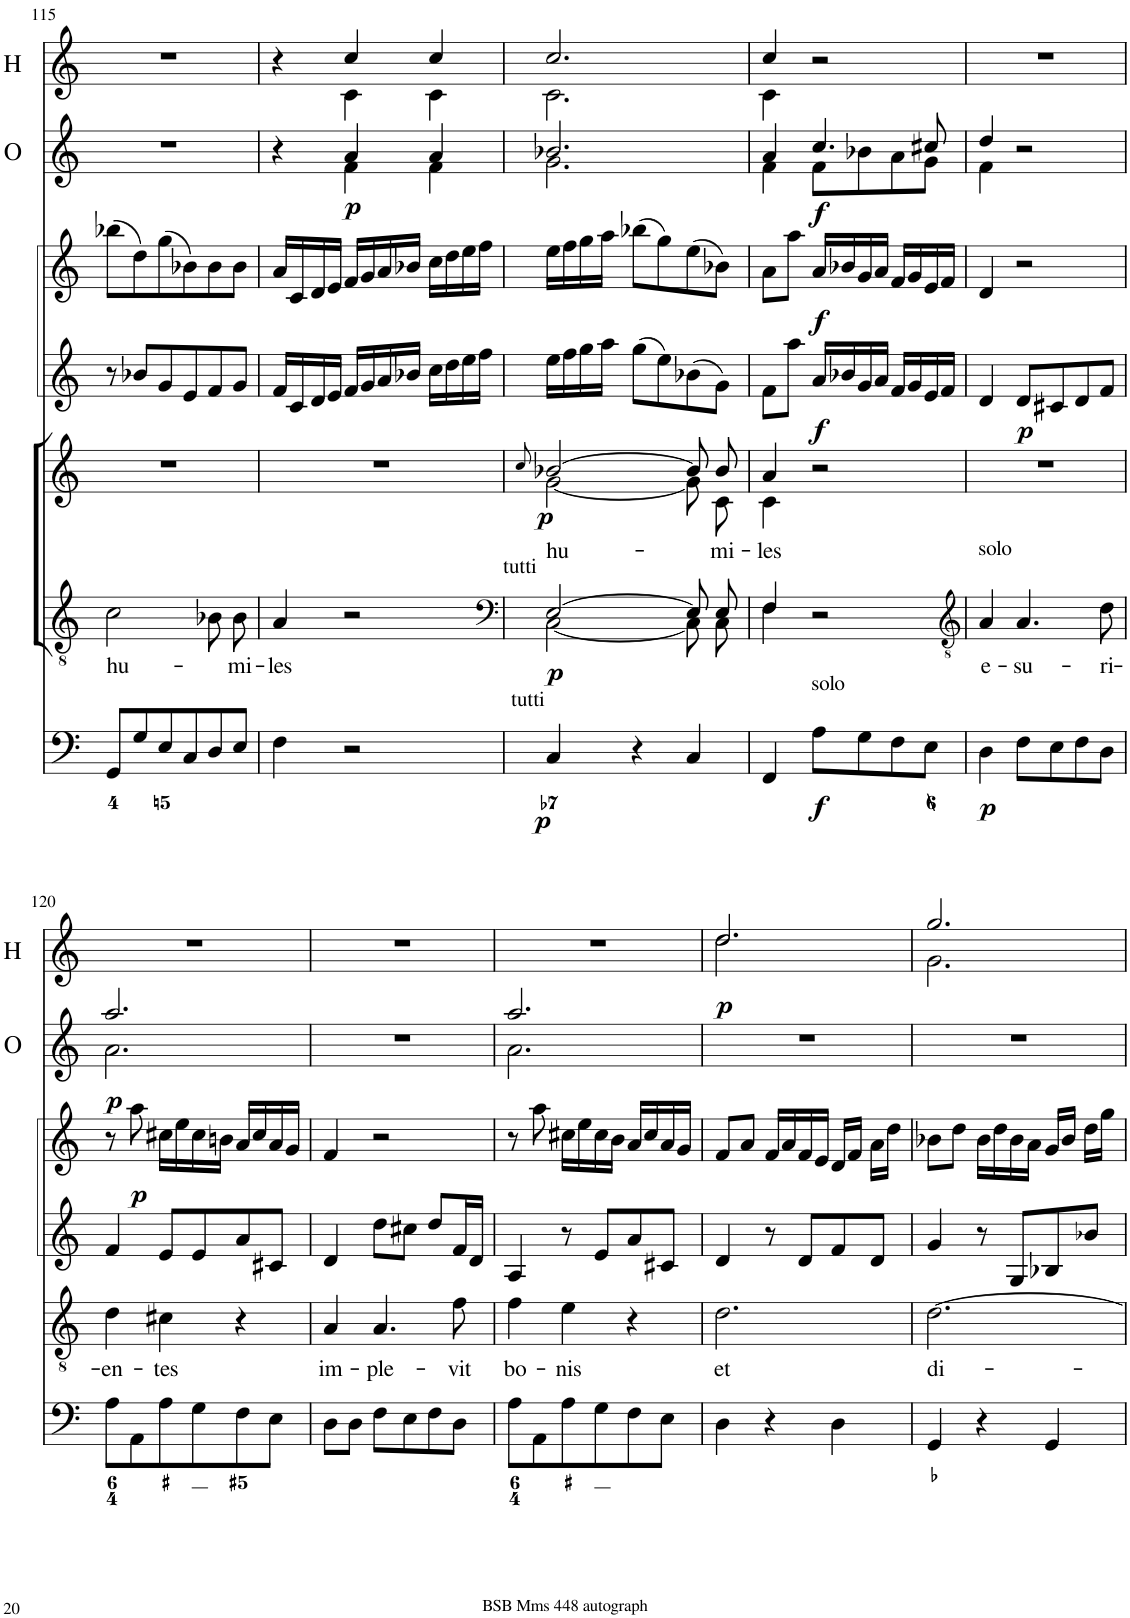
**kern	**dynam	**kern	**text	**dynam	**kern	**text	**dynam	**kern	**dynam	**kern	**dynam	**kern	**dynam	**kern	**dynam
*part7	*part7	*part6	*part6	*part6	*part5	*part5	*part5	*part4	*part4	*part3	*part3	*part2	*part2	*part1	*part1
*staff7	*staff7	*staff6	*staff6	*staff6	*staff5	*staff5	*staff5	*staff4	*staff4	*staff3	*staff3	*staff2	*staff2	*staff1	*staff1
*I"Organ	*	*I"Bass	*	*	*I"Soprano	*	*	*I"Violin	*	*I"Violin	*	*I"Oboi	*	*I"Corni	*
*	*	*	*	*	*	*	*	*I'Vln	*	*I'Vln	*	*I'O	*	*	*
!!LO:PB:g=z
*clefF4	*	*clefGv2	*	*	*clefG2	*	*	*clefG2	*	*clefG2	*	*clefG2	*	*clefG2	*
*	*	*	*	*	*	*	*	*	*	*	*	*	*	*Trd7c12	*
*k[]	*	*k[]	*	*	*k[]	*	*	*k[]	*	*k[]	*	*k[]	*	*k[]	*
*M3/4	*	*M3/4	*	*	*M3/4	*	*	*M3/4	*	*M3/4	*	*M3/4	*	*M3/4	*
=115	=115	=115	=115	=115	=115	=115	=115	=115	=115	=115	=115	=115	=115	=115	=115
!	!	!	!LO:LY:b	!	!	!	!	!	!	!	!	!	!	!	!
8GG/L	.	2c\	hu-	.	2.r	.	.	8r	.	(8bb-X\L	.	2.r	.	2.r	.
8G/	.	.	.	.	.	.	.	8b-X/L	.	8dd\)	.	.	.	.	.
8E/	.	.	.	.	.	.	.	8g/	.	(8gg\	.	.	.	.	.
8C/	.	.	.	.	.	.	.	8e/	.	8b-X\)	.	.	.	.	.
8D/	.	8B-X\L	.	.	.	.	.	8f/	.	8b-\	.	.	.	.	.
!	!	!	!LO:LY:b	!	!	!	!	!	!	!	!	!	!	!	!
8E/J	.	8B-\J	-mi-	.	.	.	.	8g/J	.	8b-\J	.	.	.	.	.
=116	=116	=116	=116	=116	=116	=116	=116	=116	=116	=116	=116	=116	=116	=116	=116
!	!	!	!LO:LY:b	!	!	!	!	!	!	!	!	!	!	!	!
*	*	*	*	*	*	*	*	*	*	*	*	*^	*	*^	*
4F\	.	4A/	-les	.	2.r	.	.	16f/LL	.	16a/LL	.	4r	4ryy	.	4r	4ryy	.
.	.	.	.	.	.	.	.	16c/	.	16c/	.	.	.	.	.	.	.
.	.	.	.	.	.	.	.	16d/	.	16d/	.	.	.	.	.	.	.
.	.	.	.	.	.	.	.	16e/JJ	.	16e/JJ	.	.	.	.	.	.	.
!	!	!	!	!	!	!	!	!	!	!	!	!	!	!LO:DY:b	!	!	!
2r	.	2r	.	.	.	.	.	16f/LL	.	16f/LL	.	4a/	4f\	p	4cc/	4c\	.
.	.	.	.	.	.	.	.	16g/	.	16g/	.	.	.	.	.	.	.
.	.	.	.	.	.	.	.	16a/	.	16a/	.	.	.	.	.	.	.
.	.	.	.	.	.	.	.	16b-X/JJ	.	16b-X/JJ	.	.	.	.	.	.	.
.	.	.	.	.	.	.	.	16cc\LL	.	16cc\LL	.	4a/	4f\	.	4cc/	4c\	.
.	.	.	.	.	.	.	.	16dd\	.	16dd\	.	.	.	.	.	.	.
.	.	.	.	.	.	.	.	16ee\	.	16ee\	.	.	.	.	.	.	.
.	.	.	.	.	.	.	.	16ff\JJ	.	16ff\JJ	.	.	.	.	.	.	.
=117	=117	=117	=117	=117	=117	=117	=117	=117	=117	=117	=117	=117	=117	=117	=117	=117	=117
*	*	*clefF4	*	*	*	*	*	*	*	*	*	*	*	*	*	*	*
.	.	.	.	.	8qcc/	.	.	.	.	.	.	.	.	.	.	.	.
*	*	*^	*	*	*^	*	*	*	*	*	*	*	*	*	*	*	*
!	!	!LO:TX:a:t=tutti	!	!	!	!	!	!	!	!	!	!	!	!	!	!	!	!	!
!LO:TX:a:t=tutti	!	!	!	!	!	!	!	!	!	!	!	!	!	!	!	!	!	!	!
!	!LO:DY:b	!	!	!	!LO:DY:b	!	!	!LO:LY:b	!LO:DY:b	!	!	!	!	!	!	!	!	!	!
4C/	p	[2E/	[2C\	.	p	[2b-X/	[2g\	hu-	p	16ee\LL	.	16ee\LL	.	2.b-X/	2.g\	.	2.cc/	2.c\	.
.	.	.	.	.	.	.	.	.	.	16ff\	.	16ff\	.	.	.	.	.	.	.
.	.	.	.	.	.	.	.	.	.	16gg\	.	16gg\	.	.	.	.	.	.	.
.	.	.	.	.	.	.	.	.	.	16aa\JJ	.	16aa\JJ	.	.	.	.	.	.	.
4r	.	.	.	.	.	.	.	.	.	(8gg\L	.	(8bb-X\L	.	.	.	.	.	.	.
.	.	.	.	.	.	.	.	.	.	8ee\)	.	8gg\)	.	.	.	.	.	.	.
4C/	.	8E/L]	8C\L]	.	.	8b-/L]	8g\L]	.	.	(8b-X\	.	(8ee\	.	.	.	.	.	.	.
!	!	!	!	!	!	!	!	!LO:LY:b	!	!	!	!	!	!	!	!	!	!	!
.	.	8E/J	8C\J	.	.	8b-/J	8c\J	-mi-	.	8g\J)	.	8b-X\J)	.	.	.	.	.	.	.
=118	=118	=118	=118	=118	=118	=118	=118	=118	=118	=118	=118	=118	=118	=118	=118	=118	=118	=118	=118
!	!	!	!	!	!	!	!	!LO:LY:b	!	!	!	!	!	!	!	!	!	!	!
4FF/	.	4F/	4F\	.	.	4a/	4c\	-les	.	8f\L	.	8a\L	.	4a/	4f\	.	4cc/	4c\	.
.	.	.	.	.	.	.	.	.	.	8aa\J	.	8aa\J	.	.	.	.	.	.	.
!LO:TX:a:t=solo	!	!	!	!	!	!	!	!	!	!	!	!	!	!	!	!	!	!	!
!	!LO:DY:b	!	!	!	!	!	!	!	!	!	!LO:DY:b	!	!LO:DY:b	!	!	!LO:DY:b	!	!	!
8A\L	f	2r	2ryy	.	.	2r	2ryy	.	.	16a/LL	f	16a/LL	f	4.cc/	8f\L	f	2r	2ryy	.
.	.	.	.	.	.	.	.	.	.	16b-X/	.	16b-X/	.	.	.	.	.	.	.
8G\	.	.	.	.	.	.	.	.	.	16g/	.	16g/	.	.	8b-X\	.	.	.	.
.	.	.	.	.	.	.	.	.	.	16a/JJ	.	16a/JJ	.	.	.	.	.	.	.
8F\	.	.	.	.	.	.	.	.	.	16f/LL	.	16f/LL	.	.	8a\	.	.	.	.
.	.	.	.	.	.	.	.	.	.	16g/	.	16g/	.	.	.	.	.	.	.
8E\J	.	.	.	.	.	.	.	.	.	16e/	.	16e/	.	8cc#X/	8g\J	.	.	.	.
.	.	.	.	.	.	.	.	.	.	16f/JJ	.	16f/JJ	.	.	.	.	.	.	.
*	*	*v	*v	*	*	*	*	*	*	*	*	*	*	*	*	*	*v	*v	*
*	*	*	*	*	*v	*v	*	*	*	*	*	*	*	*	*	*	*
=119	=119	=119	=119	=119	=119	=119	=119	=119	=119	=119	=119	=119	=119	=119	=119	=119
*	*	*clefGv2	*	*	*	*	*	*	*	*	*	*	*	*	*	*
!	!	!LO:TX:a:t=solo	!	!	!	!	!	!	!	!	!	!	!	!	!	!
!	!LO:DY:b	!	!LO:LY:b	!	!	!	!	!	!	!	!	!	!	!	!	!
4D\	p	4A/	e-	.	2.r	.	.	4d/	.	4d/	.	4dd/	4f\	.	2.r	.
!	!	!	!LO:LY:b	!	!	!	!	!	!LO:DY:b	!	!	!	!	!	!	!
8F\L	.	4.A/	-su-	.	.	.	.	8d/L	p	2r	.	2r	2ryy	.	.	.
8E\	.	.	.	.	.	.	.	8c#X/	.	.	.	.	.	.	.	.
8F\	.	.	.	.	.	.	.	8d/	.	.	.	.	.	.	.	.
!	!	!	!LO:LY:b	!	!	!	!	!	!	!	!	!	!	!	!	!
8D\J	.	8d\	-ri-	.	.	.	.	8f/J	.	.	.	.	.	.	.	.
!!LO:LB:g=z
=120	=120	=120	=120	=120	=120	=120	=120	=120	=120	=120	=120	=120	=120	=120	=120	=120
!	!	!	!LO:LY:b	!	!	!	!	!	!	!	!	!	!	!LO:DY:b	!	!
8A\L	.	4d\	-en-	.	2.r	.	.	4f/	.	8r	.	2.aa/	2.a\	p	2.r	.
!	!	!	!	!	!	!	!	!	!	!	!LO:DY:b	!	!	!	!	!
8AA\	.	.	.	.	.	.	.	.	.	8aa\	p	.	.	.	.	.
!	!	!	!LO:LY:b	!	!	!	!	!	!	!	!	!	!	!	!	!
8A\	.	4c#X\	-tes	.	.	.	.	8e/L	.	16cc#X\LL	.	.	.	.	.	.
.	.	.	.	.	.	.	.	.	.	16ee\	.	.	.	.	.	.
8G\	.	.	.	.	.	.	.	8e/	.	16cc#\	.	.	.	.	.	.
.	.	.	.	.	.	.	.	.	.	16bn\JJ	.	.	.	.	.	.
8F\	.	4r	.	.	.	.	.	8a/	.	16a/LL	.	.	.	.	.	.
.	.	.	.	.	.	.	.	.	.	16cc#/	.	.	.	.	.	.
8E\J	.	.	.	.	.	.	.	8c#X/J	.	16a/	.	.	.	.	.	.
.	.	.	.	.	.	.	.	.	.	16g/JJ	.	.	.	.	.	.
*	*	*	*	*	*	*	*	*	*	*	*	*v	*v	*	*	*
=121	=121	=121	=121	=121	=121	=121	=121	=121	=121	=121	=121	=121	=121	=121	=121
!	!	!	!LO:LY:b	!	!	!	!	!	!	!	!	!	!	!	!
8D\L	.	4A/	im-	.	2.r	.	.	4d/	.	4f/	.	2.r	.	2.r	.
8D\J	.	.	.	.	.	.	.	.	.	.	.	.	.	.	.
!	!	!	!LO:LY:b	!	!	!	!	!	!	!	!	!	!	!	!
8F\L	.	4.A/	-ple-	.	.	.	.	8dd\L	.	2r	.	.	.	.	.
8E\	.	.	.	.	.	.	.	8cc#X\J	.	.	.	.	.	.	.
8F\	.	.	.	.	.	.	.	8dd/L	.	.	.	.	.	.	.
!	!	!	!LO:LY:b	!	!	!	!	!	!	!	!	!	!	!	!
8D\J	.	8f\	-vit	.	.	.	.	16f/L	.	.	.	.	.	.	.
.	.	.	.	.	.	.	.	16d/JJ	.	.	.	.	.	.	.
=122	=122	=122	=122	=122	=122	=122	=122	=122	=122	=122	=122	=122	=122	=122	=122
!	!	!	!LO:LY:b	!	!	!	!	!	!	!	!	!	!	!	!
*	*	*	*	*	*	*	*	*	*	*	*	*^	*	*	*
8A\L	.	4f\	bo-	.	2.r	.	.	4A/	.	8r	.	2.aa/	2.a\	.	2.r	.
8AA\	.	.	.	.	.	.	.	.	.	8aa\	.	.	.	.	.	.
!	!	!	!LO:LY:b	!	!	!	!	!	!	!	!	!	!	!	!	!
8A\	.	4e\	-nis	.	.	.	.	8r	.	16cc#X\LL	.	.	.	.	.	.
.	.	.	.	.	.	.	.	.	.	16ee\	.	.	.	.	.	.
8G\	.	.	.	.	.	.	.	8e/L	.	16cc#\	.	.	.	.	.	.
.	.	.	.	.	.	.	.	.	.	16b\JJ	.	.	.	.	.	.
8F\	.	4r	.	.	.	.	.	8a/	.	16a/LL	.	.	.	.	.	.
.	.	.	.	.	.	.	.	.	.	16cc#/	.	.	.	.	.	.
8E\J	.	.	.	.	.	.	.	8c#X/J	.	16a/	.	.	.	.	.	.
.	.	.	.	.	.	.	.	.	.	16g/JJ	.	.	.	.	.	.
*	*	*	*	*	*	*	*	*	*	*	*	*v	*v	*	*	*
=123	=123	=123	=123	=123	=123	=123	=123	=123	=123	=123	=123	=123	=123	=123	=123
!	!	!	!LO:LY:b	!	!	!	!	!	!	!	!	!	!	!	!LO:DY:b
*	*	*	*	*	*	*	*	*	*	*	*	*	*	*^	*
4D\	.	2.d\	et	.	2.r	.	.	4d/	.	8f/L	.	2.r	.	2.dd/	2.dd\	p
.	.	.	.	.	.	.	.	.	.	8a/J	.	.	.	.	.	.
4r	.	.	.	.	.	.	.	8r	.	16f/LL	.	.	.	.	.	.
.	.	.	.	.	.	.	.	.	.	16a/	.	.	.	.	.	.
.	.	.	.	.	.	.	.	8d/L	.	16f/	.	.	.	.	.	.
.	.	.	.	.	.	.	.	.	.	16e/JJ	.	.	.	.	.	.
4D\	.	.	.	.	.	.	.	8f/	.	16d/LL	.	.	.	.	.	.
.	.	.	.	.	.	.	.	.	.	16f/JJ	.	.	.	.	.	.
.	.	.	.	.	.	.	.	8d/J	.	16a\LL	.	.	.	.	.	.
.	.	.	.	.	.	.	.	.	.	16dd\JJ	.	.	.	.	.	.
=124	=124	=124	=124	=124	=124	=124	=124	=124	=124	=124	=124	=124	=124	=124	=124	=124
!	!	!	!LO:LY:b	!	!	!	!	!	!	!	!	!	!	!	!	!
4GG/	.	[2.d\	di-	.	2.r	.	.	4g/	.	8b-X\L	.	2.r	.	2.gg/	2.g\	.
.	.	.	.	.	.	.	.	.	.	8dd\J	.	.	.	.	.	.
4r	.	.	.	.	.	.	.	8r	.	16b-\LL	.	.	.	.	.	.
.	.	.	.	.	.	.	.	.	.	16dd\	.	.	.	.	.	.
.	.	.	.	.	.	.	.	8G/L	.	16b-\	.	.	.	.	.	.
.	.	.	.	.	.	.	.	.	.	16a\JJ	.	.	.	.	.	.
4GG/	.	.	.	.	.	.	.	8B-X/	.	16g/LL	.	.	.	.	.	.
.	.	.	.	.	.	.	.	.	.	16b-/JJ	.	.	.	.	.	.
.	.	.	.	.	.	.	.	8b-X/J	.	16dd\LL	.	.	.	.	.	.
.	.	.	.	.	.	.	.	.	.	16gg\JJ	.	.	.	.	.	.
*	*	*	*	*	*	*	*	*	*	*	*	*	*	*v	*v	*
=	=	=	=	=	=	=	=	=	=	=	=	=	=	=	=
*-	*-	*-	*-	*-	*-	*-	*-	*-	*-	*-	*-	*-	*-	*-	*-
